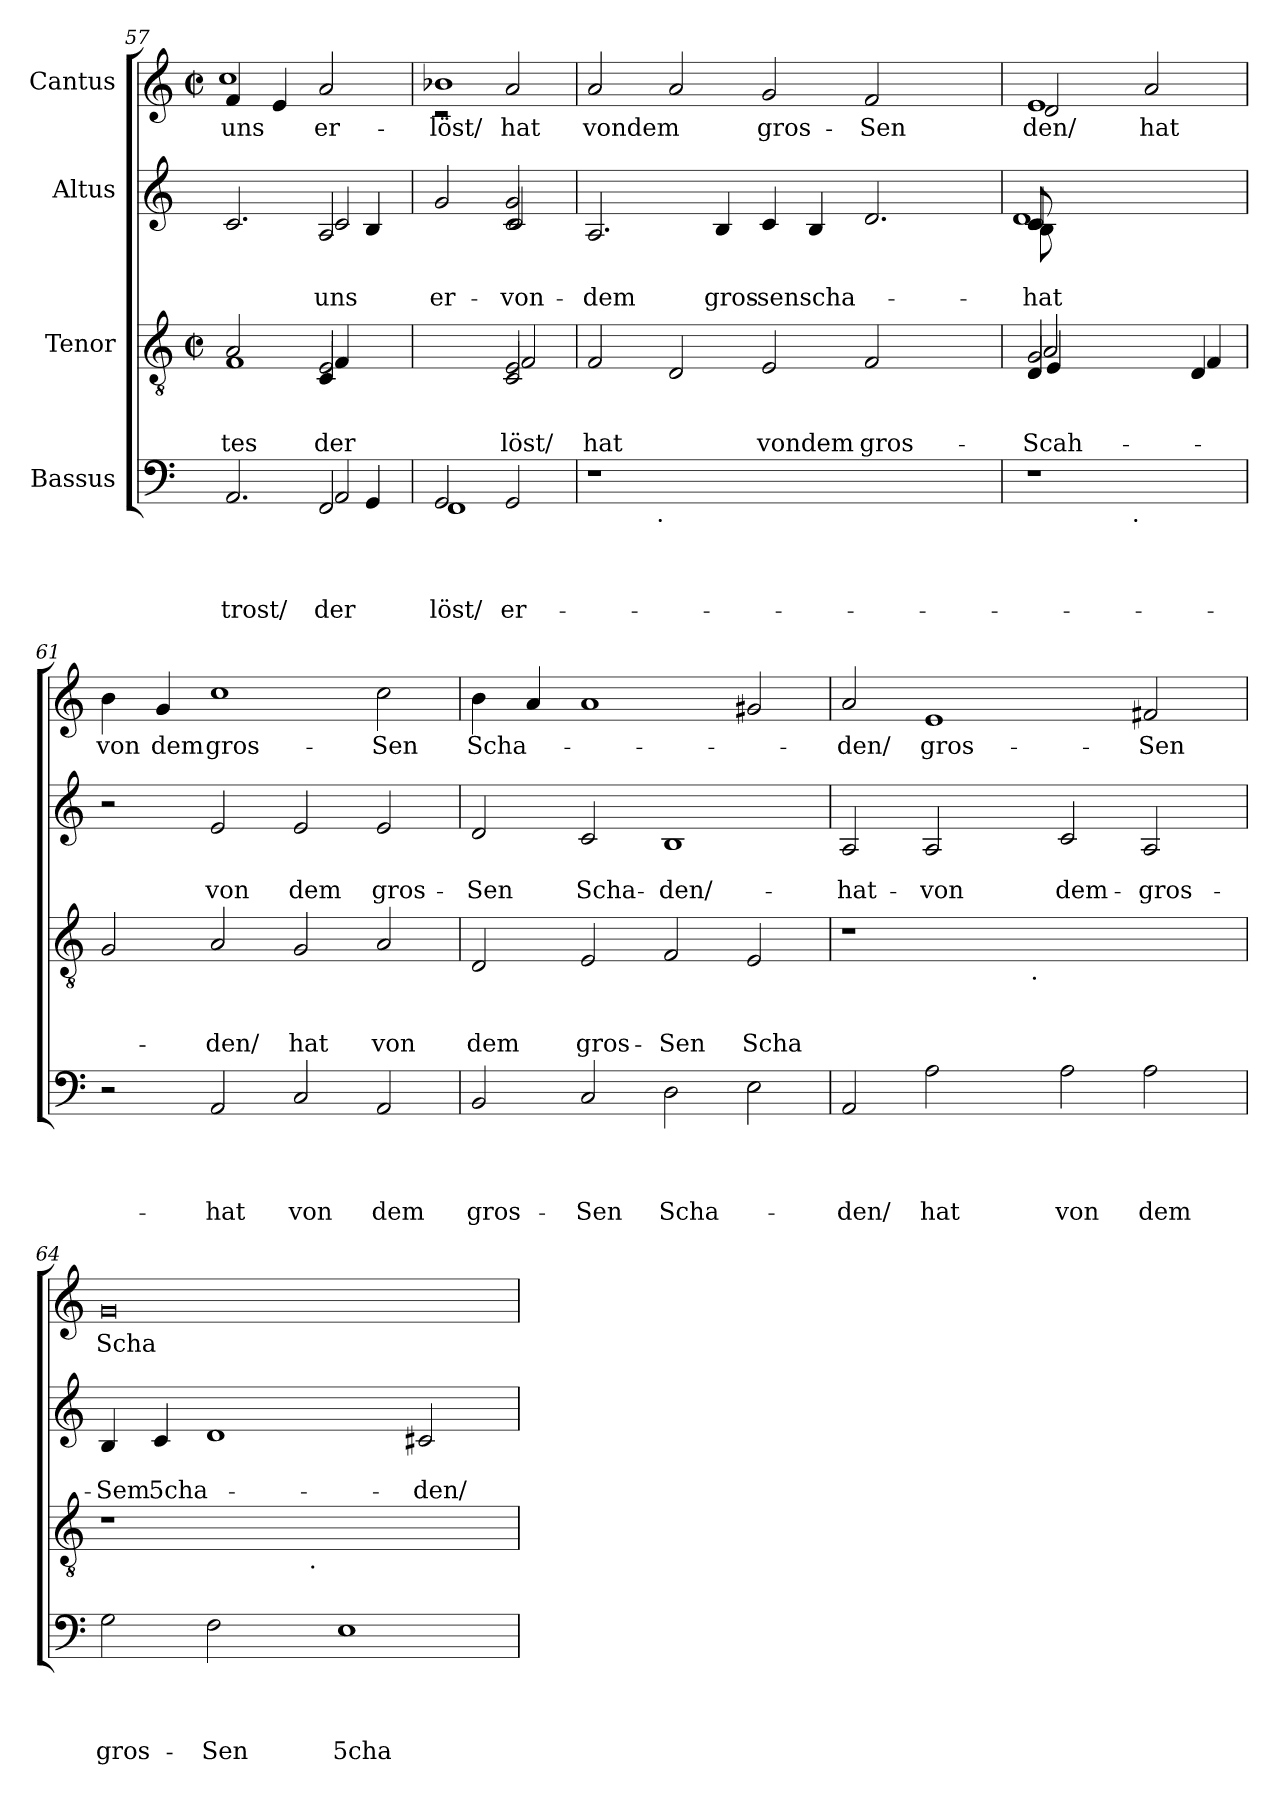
**kern	**text	**text	**text	**text	**kern	**text	**text	**text	**kern	**text	**text	**kern	**text
*part4	*part4	*part4	*part4	*part4	*part3	*part3	*part3	*part3	*part2	*part2	*part2	*part1	*part1
*staff4	*staff4	*staff4	*staff4	*staff4	*staff3	*staff3	*staff3	*staff3	*staff2	*staff2	*staff2	*staff1	*staff1
*I"Bassus	*	*	*	*	*I"Tenor	*	*	*	*I"Altus	*	*	*I"Cantus	*
*clefF4	*	*	*	*	*clefGv2	*	*	*	*clefG2	*	*	*clefG2	*
*k[]	*	*	*	*	*k[]	*	*	*	*k[]	*	*	*k[]	*
*C:	*	*	*	*	*C:	*	*	*	*C:	*	*	*C:	*
*	*	*	*	*	*M2/2	*	*	*	*	*	*	*M2/2	*
*	*	*	*	*	*met(c|)	*	*	*	*	*	*	*met(c|)	*
=57	=57	=57	=57	=57	=57	=57	=57	=57	=57	=57	=57	=57	=57
!	!	!	!	!LO:LY:b	!	!	!	!LO:LY:b	!	!	!	!	!LO:LY:b
*^	*	*	*	*	*^	*	*	*	*^	*	*	*^	*
*	*^	*	*	*	*	*	*^	*	*	*	*	*^	*	*	*	*	*
*	*	*	*	*	*	*	*	*	*^	*	*	*	*	*	*	*	*	*	*	*
2.AA/	2ryy	2ryy	.	.	.	trost/	2A/	2ryy	2ryy	1F	.	.	-tes	2.c/	2ryy	2ryy	.	.	4f/	1cc	uns
.	.	.	.	.	.	.	.	.	.	.	.	.	.	.	.	.	.	.	4e/	.	.
!	!	!	!	!	!	!LO:LY:b	!	!	!	!	!	!	!LO:LY:b	!	!	!	!	!	!	!	!
!	!	!	!	!	!	!	!	!	!	!	!	!	!LO:LY:b	!	!	!	!	!LO:LY:b	!	!	!
!	!	!	!	!	!	!	!	!	!	!	!	!	!	!	!	!	!	!LO:LY:b	!	!	!LO:LY:b
.	2FF/	2AA/	.	.	.	der	2E/	4F/	4C/	.	.	.	der	.	2A/	2c/	.	uns	2a/	.	er-
4GG/	.	.	.	.	.	.	.	4ryy	4ryy	.	.	.	.	4B/	.	.	.	.	.	.	.
*v	*v	*v	*	*	*	*	*	*	*	*	*	*	*	*	*	*	*	*	*	*	*
*	*	*	*	*	*	*	*v	*v	*	*	*	*	*	*	*	*	*	*	*
=58	=58	=58	=58	=58	=58	=58	=58	=58	=58	=58	=58	=58	=58	=58	=58	=58	=58	=58
!	!	!	!	!LO:LY:b	!	!	!	!	!	!	!	!	!	!	!	!	!	!
*^	*	*	*	*	*	*	*	*	*	*	*	*	*	*	*	*	*	*
!	!	!	!	!	!LO:LY:b	!	!	!	!	!	!	!	!	!	!	!LO:LY:b	!	!	!LO:LY:b
2GG/	1FF	.	.	.	-löst/	2ryy	2ryy	2ryy	.	.	.	2g/	2ryy	2ryy	.	er-	1b-X	2rc	-löst/
!	!	!	!	!	!LO:LY:b	!	!	!	!	!	!LO:LY:b	!	!	!	!	!	!	!	!
!	!	!	!	!	!	!	!	!	!	!	!LO:LY:b	!	!	!	!	!	!	!	!
!	!	!	!	!	!	!	!	!	!	!	!LO:LY:b	!	!	!	!	!LO:LY:b	!	!	!
!	!	!	!	!	!	!	!	!	!	!	!	!	!	!	!	!LO:LY:b	!	!	!
!	!	!	!	!	!	!	!	!	!	!	!	!	!	!	!	!LO:LY:b	!	!	!LO:LY:b
2GG/	.	.	.	.	er-	2E/	2F/	2C/	.	.	-löst/	2g/	2c/	2c/	.	von-	.	2a/	hat
=59	=59	=59	=59	=59	=59	=59	=59	=59	=59	=59	=59	=59	=59	=59	=59	=59	=59	=59	=59
!	!	!	!	!	!	!	!	!	!	!	!LO:LY:b	!	!	!	!	!LO:LY:b	!	!	!LO:LY:b
*	*	*	*	*	*	*v	*v	*v	*	*	*	*	*	*	*	*	*v	*v	*
*	*	*	*	*	*	*	*	*	*	*v	*v	*v	*	*	*	*
1r	4...ryy	.	.	.	.	2F/	.	.	hat	2.A/	.	-dem	2a/	vondem
!	!LO:TX:b:t=.	!	!	!	!	!	!	!	!	!	!	!	!	!
.	1ryy	.	.	.	.	.	.	.	.	.	.	.	.	.
.	.	.	.	.	.	2D/	.	.	.	.	.	.	2a/	.
!	!	!	!	!	!	!	!	!	!	!	!	!LO:LY:b	!	!
.	.	.	.	.	.	.	.	.	.	4B/	.	gros-	.	.
!	!	!	!	!	!	!	!	!	!LO:LY:b	!	!	!LO:LY:b	!	!LO:LY:b
1ryy	.	.	.	.	.	2E/	.	.	vondem	4c/	.	-senscha-	2g/	gros-
.	.	.	.	.	.	.	.	.	.	4B/	.	.	.	.
.	2ryy	.	.	.	.	.	.	.	.	.	.	.	.	.
!	!	!	!	!	!	!	!	!	!LO:LY:b	!	!	!	!	!LO:LY:b
.	.	.	.	.	.	2F/	.	.	gros-	2.d/	.	.	2f/	-Sen
.	4ryy	.	.	.	.	.	.	.	.	.	.	.	.	.
4ryy	.	.	.	.	.	4ryy	.	.	.	.	.	.	4ryy	.
.	32ryy	.	.	.	.	.	.	.	.	.	.	.	.	.
=60	=60	=60	=60	=60	=60	=60	=60	=60	=60	=60	=60	=60	=60	=60
!	!	!	!	!	!	!	!	!	!LO:LY:b	!	!	!	!	!
*	*	*	*	*	*	*^	*	*	*	*	*	*	*	*
*	*	*	*	*	*	*	*^	*	*	*	*	*	*	*	*
!	!	!	!	!	!	!	!	!	!	!	!LO:LY:b	!	!	!LO:LY:b	!	!
*	*	*	*	*	*	*	*	*^	*	*	*	*^	*	*	*	*
*	*	*	*	*	*	*	*	*	*	*	*	*	*	*^	*	*	*	*
*	*	*	*	*	*	*	*	*	*	*	*	*	*	*	*^	*	*	*	*
!	!	!	!	!	!	!	!	!	!	!	!	!	!	!	!	!	!	!LO:LY:b	!	!LO:LY:b
*	*	*	*	*	*	*	*	*	*	*	*	*	*	*	*	*	*	*	*^	*
!	!	!	!	!	!	!	!	!	!	!	!	!	!	!	!	!	!	!	!	!	!LO:LY:b
1r	4...ryy	.	.	.	.	2G/	2A/	4D/	4E/	.	.	Scah-	8c/	8B\	2c/	1d	.	hat	1e	2d/	-den/
.	.	.	.	.	.	.	.	.	.	.	.	.	2..ryy	2..ryy	.	.	.	.	.	.	.
.	.	.	.	.	.	.	.	2.ryy	2ryy	.	.	.	.	.	.	.	.	.	.	.	.
!	!LO:TX:b:t=.	!	!	!	!	!	!	!	!	!	!	!	!	!	!	!	!	!	!	!	!
.	2ryy	.	.	.	.	.	.	.	.	.	.	.	.	.	.	.	.	.	.	.	.
!	!	!	!	!	!	!	!	!	!	!	!	!	!	!	!	!	!	!	!	!	!LO:LY:b
.	.	.	.	.	.	4ryy	2ryy	.	.	.	.	.	.	.	2ryy	.	.	.	.	2a/	hat
.	.	.	.	.	.	4D/	.	.	4F/	.	.	.	.	.	.	.	.	.	.	.	.
.	32ryy	.	.	.	.	.	.	.	.	.	.	.	.	.	.	.	.	.	.	.	.
!!LO:LB:g=z
=61	=61	=61	=61	=61	=61	=61	=61	=61	=61	=61	=61	=61	=61	=61	=61	=61	=61	=61	=61	=61	=61
!	!	!	!	!	!	!	!	!	!	!	!	!	!	!	!	!	!	!	!	!	!LO:LY:b
*v	*v	*	*	*	*	*	*	*	*	*	*	*	*v	*v	*v	*v	*	*	*v	*v	*
*	*	*	*	*	*v	*v	*v	*v	*	*	*	*	*	*	*	*
2r	.	.	.	.	2G/	.	.	.	2r	.	.	4b\	von
!	!	!	!	!	!	!	!	!	!	!	!	!	!LO:LY:b
.	.	.	.	.	.	.	.	.	.	.	.	4g/	dem
!	!	!	!	!LO:LY:b	!	!	!	!LO:LY:b	!	!	!LO:LY:b	!	!LO:LY:b
2AA/	.	.	.	hat	2A/	.	.	-den/	2e/	.	von	1cc	gros-
!	!	!	!	!LO:LY:b	!	!	!	!LO:LY:b	!	!	!LO:LY:b	!	!
2C/	.	.	.	von	2G/	.	.	hat	2e/	.	dem	.	.
!	!	!	!	!LO:LY:b	!	!	!	!LO:LY:b	!	!	!LO:LY:b	!	!LO:LY:b
2AA/	.	.	.	dem	2A/	.	.	von	2e/	.	gros-	2cc\	-Sen
=62	=62	=62	=62	=62	=62	=62	=62	=62	=62	=62	=62	=62	=62
!	!	!	!	!LO:LY:b	!	!	!	!LO:LY:b	!	!	!LO:LY:b	!	!LO:LY:b
2BB/	.	.	.	gros-	2D/	.	.	dem	2d/	.	-Sen	4b\	Scha-
.	.	.	.	.	.	.	.	.	.	.	.	4a/	.
!	!	!	!	!LO:LY:b	!	!	!	!LO:LY:b	!	!	!LO:LY:b	!	!
2C/	.	.	.	-Sen	2E/	.	.	gros-	2c/	.	Scha-	1a	.
!	!	!	!	!LO:LY:b	!	!	!	!LO:LY:b	!	!	!LO:LY:b:rj	!	!
2D\	.	.	.	Scha-	2F/	.	.	-Sen	1B	.	-den/-	.	.
!	!	!	!	!	!	!	!	!LO:LY:b:rj	!	!	!	!	!
2E\	.	.	.	.	2E/	.	.	Scha-	.	.	.	2g#X/	.
=63	=63	=63	=63	=63	=63	=63	=63	=63	=63	=63	=63	=63	=63
!	!	!	!	!LO:LY:b	!	!	!	!	!	!	!LO:LY:b	!	!LO:LY:b
*	*	*	*	*	*^	*	*	*	*	*	*	*	*
2AA/	.	.	.	-den/	1r	2ryy	.	.	.	2A/	.	-hat-	2a/	-den/
!	!	!	!	!LO:LY:b	!	!	!	!	!	!	!	!LO:LY:b	!	!LO:LY:b
2A\	.	.	.	hat	.	4ryy	.	.	.	2A/	.	-von	1e	gros-
.	.	.	.	.	.	8ryy	.	.	.	.	.	.	.	.
.	.	.	.	.	.	32ryy	.	.	.	.	.	.	.	.
!	!	!	!	!	!	!LO:TX:b:t=.	!	!	!	!	!	!	!	!
.	.	.	.	.	.	1ryy	.	.	.	.	.	.	.	.
!	!	!	!	!LO:LY:b	!	!	!	!	!	!	!	!LO:LY:b	!	!
2A\	.	.	.	von	1ryy	.	.	.	.	2c/	.	dem-	.	.
!	!	!	!	!LO:LY:b	!	!	!	!	!	!	!	!LO:LY:b	!	!LO:LY:b
2A\	.	.	.	dem	.	.	.	.	.	2A/	.	-gros-	2f#X/	-Sen
.	.	.	.	.	.	16.ryy	.	.	.	.	.	.	.	.
=64	=64	=64	=64	=64	=64	=64	=64	=64	=64	=64	=64	=64	=64	=64
!	!	!	!	!LO:LY:b	!	!	!	!	!	!	!	!LO:LY:b	!	!LO:LY:b
2G\	.	.	.	gros-	1r	2ryy	.	.	.	4B/	.	-Sem	0g	Scha-
!	!	!	!	!	!	!	!	!	!	!	!	!LO:LY:b	!	!
.	.	.	.	.	.	.	.	.	.	4c/	.	5cha-	.	.
!	!	!	!	!LO:LY:b	!	!	!	!	!	!	!	!	!	!
2F\	.	.	.	-Sen	.	4ryy	.	.	.	1d	.	.	.	.
.	.	.	.	.	.	8ryy	.	.	.	.	.	.	.	.
.	.	.	.	.	.	32ryy	.	.	.	.	.	.	.	.
!	!	!	!	!	!	!LO:TX:b:t=.	!	!	!	!	!	!	!	!
.	.	.	.	.	.	1ryy	.	.	.	.	.	.	.	.
!	!	!	!	!LO:LY:b	!	!	!	!	!	!	!	!	!	!
1E	.	.	.	5cha-	1ryy	.	.	.	.	.	.	.	.	.
!	!	!	!	!	!	!	!	!	!	!	!	!LO:LY:b	!	!
.	.	.	.	.	.	.	.	.	.	2c#X/	.	-den/	.	.
.	.	.	.	.	.	16.ryy	.	.	.	.	.	.	.	.
*	*	*	*	*	*v	*v	*	*	*	*	*	*	*	*
=	=	=	=	=	=	=	=	=	=	=	=	=	=
*-	*-	*-	*-	*-	*-	*-	*-	*-	*-	*-	*-	*-	*-
